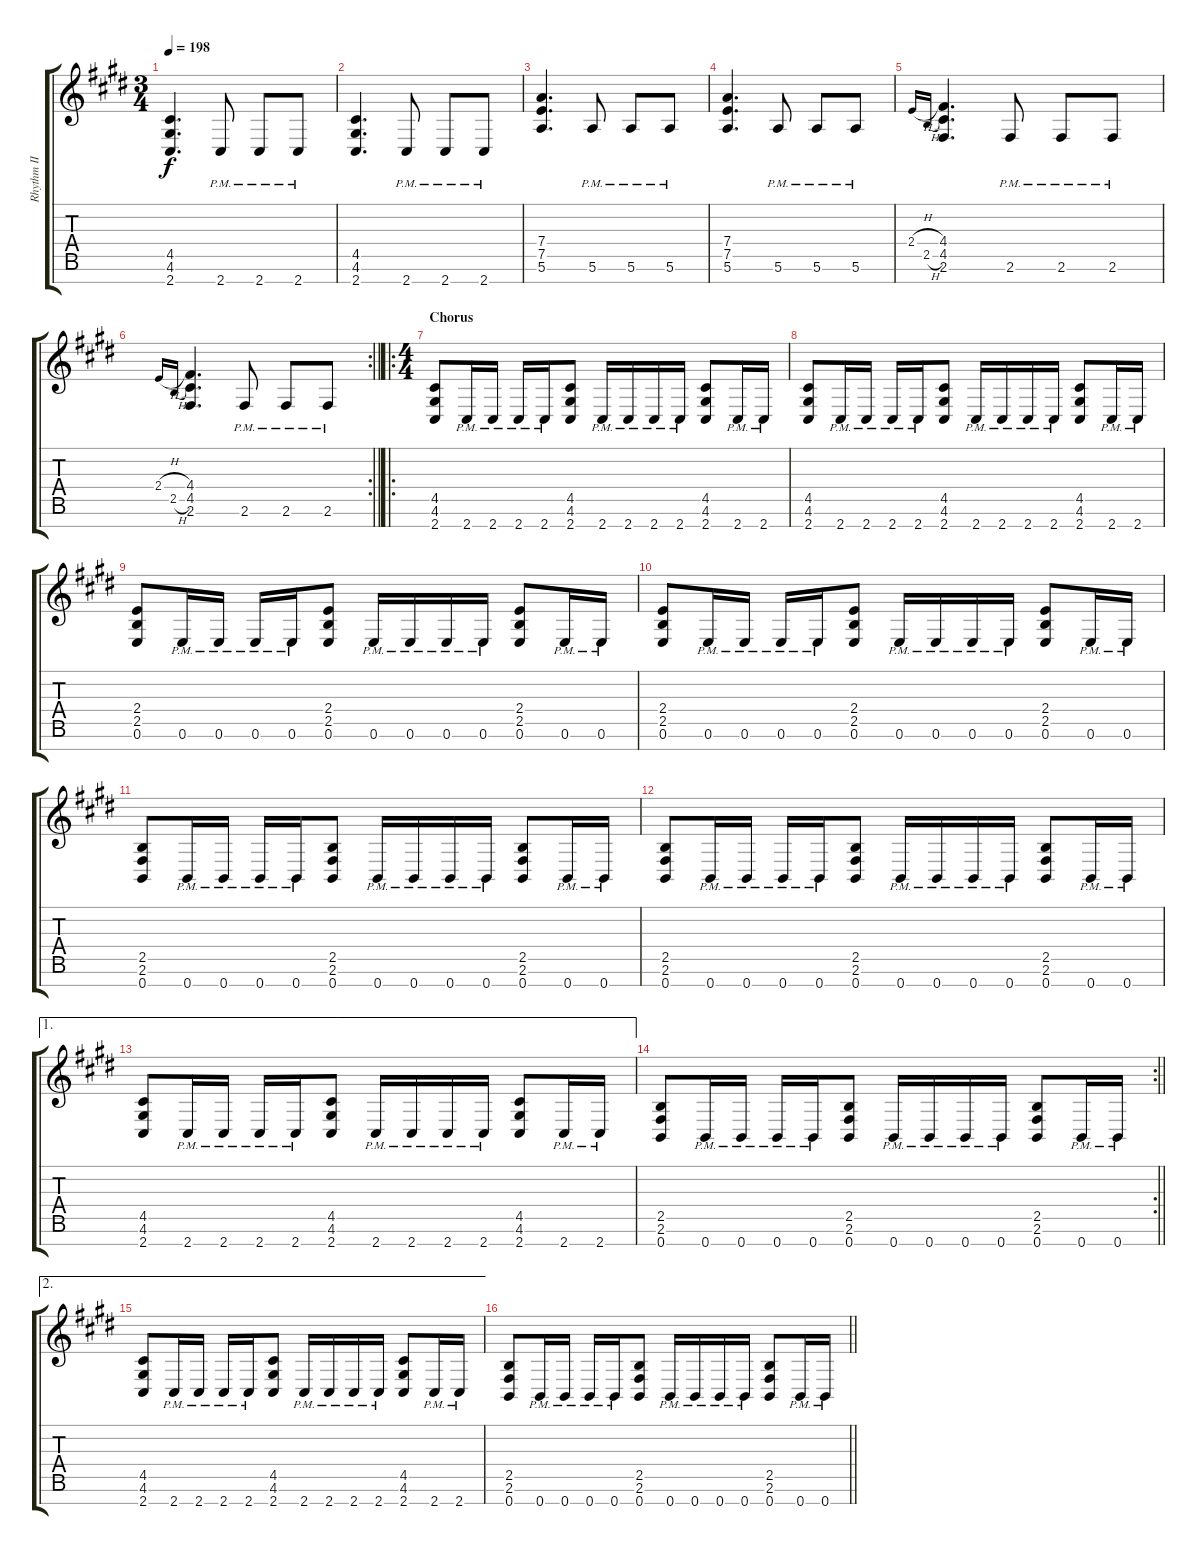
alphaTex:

\track ("Rhythm II" "Rhythm II") {instrument distortionguitar}
\staff {score tabs}
\tuning (E4 B3 G3 D3 A2 E2 B1) {hide}
\ts (3 4)
\tempo 198
\clef g2
\ks e
(4.5 4.6 2.7).4{d dy f} 2.7{pm}.8 2.7{pm}.8 2.7{pm}.8 |
(4.5 4.6 2.7).4{d} 2.7{pm}.8 2.7{pm}.8 2.7{pm}.8 |
(7.4 7.5 5.6).4{d} 5.6{pm}.8 5.6{pm}.8 5.6{pm}.8 |
(7.4 7.5 5.6).4{d} 5.6{pm}.8 5.6{pm}.8 5.6{pm}.8 |
2.4{h}.16{gr onbeat} 2.5{h}.16{gr onbeat} (4.4 4.5 2.6).4{d} 2.6{pm}.8 2.6{pm}.8 2.6{pm}.8 |
\rc 2
\barLineRight lightlight
2.4{h}.16{gr onbeat} 2.5{h}.16{gr onbeat} (4.4 4.5 2.6).4{d} 2.6{pm}.8 2.6{pm}.8 2.6{pm}.8 |
\ro
\ts (4 4)
\section ("" "Chorus")
(4.5 4.6 2.7).8 2.7{pm}.16 2.7{pm}.16 2.7{pm}.16 2.7{pm}.16 (4.5 4.6 2.7).8 2.7{pm}.16 2.7{pm}.16 2.7{pm}.16 2.7{pm}.16 (4.5 4.6 2.7).8 2.7{pm}.16 2.7{pm}.16 |
(4.5 4.6 2.7).8 2.7{pm}.16 2.7{pm}.16 2.7{pm}.16 2.7{pm}.16 (4.5 4.6 2.7).8 2.7{pm}.16 2.7{pm}.16 2.7{pm}.16 2.7{pm}.16 (4.5 4.6 2.7).8 2.7{pm}.16 2.7{pm}.16 |
(2.4 2.5 0.6).8 0.6{pm}.16 0.6{pm}.16 0.6{pm}.16 0.6{pm}.16 (2.4 2.5 0.6).8 0.6{pm}.16 0.6{pm}.16 0.6{pm}.16 0.6{pm}.16 (2.4 2.5 0.6).8 0.6{pm}.16 0.6{pm}.16 |
(2.4 2.5 0.6).8 0.6{pm}.16 0.6{pm}.16 0.6{pm}.16 0.6{pm}.16 (2.4 2.5 0.6).8 0.6{pm}.16 0.6{pm}.16 0.6{pm}.16 0.6{pm}.16 (2.4 2.5 0.6).8 0.6{pm}.16 0.6{pm}.16 |
(2.5 2.6 0.7).8 0.7{pm}.16 0.7{pm}.16 0.7{pm}.16 0.7{pm}.16 (2.5 2.6 0.7).8 0.7{pm}.16 0.7{pm}.16 0.7{pm}.16 0.7{pm}.16 (2.5 2.6 0.7).8 0.7{pm}.16 0.7{pm}.16 |
(2.5 2.6 0.7).8 0.7{pm}.16 0.7{pm}.16 0.7{pm}.16 0.7{pm}.16 (2.5 2.6 0.7).8 0.7{pm}.16 0.7{pm}.16 0.7{pm}.16 0.7{pm}.16 (2.5 2.6 0.7).8 0.7{pm}.16 0.7{pm}.16 |
\ae 1
(4.5 4.6 2.7).8 2.7{pm}.16 2.7{pm}.16 2.7{pm}.16 2.7{pm}.16 (4.5 4.6 2.7).8 2.7{pm}.16 2.7{pm}.16 2.7{pm}.16 2.7{pm}.16 (4.5 4.6 2.7).8 2.7{pm}.16 2.7{pm}.16 |
\rc 2
\barLineRight lightlight
(2.5 2.6 0.7).8 0.7{pm}.16 0.7{pm}.16 0.7{pm}.16 0.7{pm}.16 (2.5 2.6 0.7).8 0.7{pm}.16 0.7{pm}.16 0.7{pm}.16 0.7{pm}.16 (2.5 2.6 0.7).8 0.7{pm}.16 0.7{pm}.16 |
\ae 2
(4.5 4.6 2.7).8 2.7{pm}.16 2.7{pm}.16 2.7{pm}.16 2.7{pm}.16 (4.5 4.6 2.7).8 2.7{pm}.16 2.7{pm}.16 2.7{pm}.16 2.7{pm}.16 (4.5 4.6 2.7).8 2.7{pm}.16 2.7{pm}.16 |
\barLineRight lightlight
(2.5 2.6 0.7).8 0.7{pm}.16 0.7{pm}.16 0.7{pm}.16 0.7{pm}.16 (2.5 2.6 0.7).8 0.7{pm}.16 0.7{pm}.16 0.7{pm}.16 0.7{pm}.16 (2.5 2.6 0.7).8 0.7{pm}.16 0.7{pm}.16
